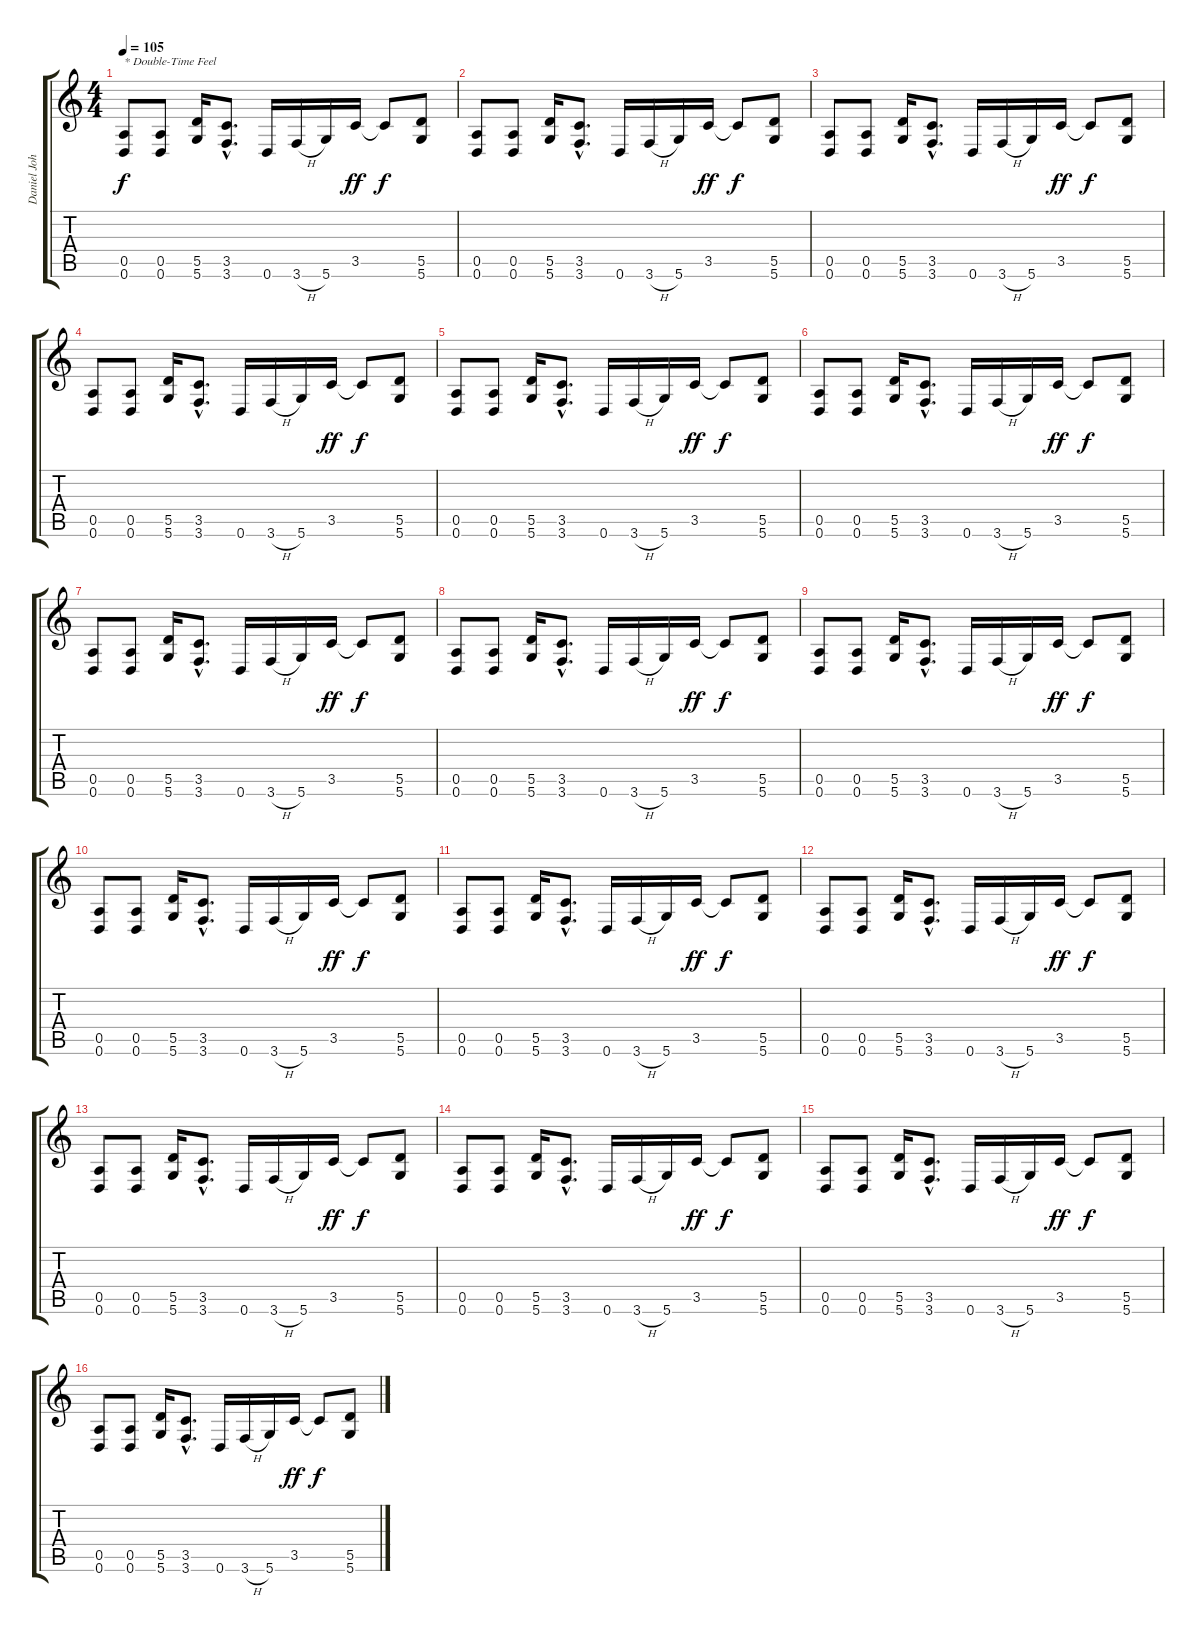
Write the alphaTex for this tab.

\track ("Daniel Johns (Gtr 1)" "Daniel Joh") {instrument distortionguitar}
\staff {score tabs}
\tuning (E4 B3 G3 D3 A2 D2) {hide}
\ts (4 4)
\tempo 105
\clef g2
\ks c
(0.5 0.6).8{txt "* Double-Time Feel" dy f} (0.5 0.6).8 (5.5 5.6).16 (3.5{hac} 3.6{hac}).8{d} 0.6.16 3.6{h}.16 5.6.16 3.5.16{dy ff} 3.5{t}.8{dy f} (5.5 5.6).8 |
(0.5 0.6).8 (0.5 0.6).8 (5.5 5.6).16 (3.5{hac} 3.6{hac}).8{d} 0.6.16 3.6{h}.16 5.6.16 3.5.16{dy ff} 3.5{t}.8{dy f} (5.5 5.6).8 |
(0.5 0.6).8 (0.5 0.6).8 (5.5 5.6).16 (3.5{hac} 3.6{hac}).8{d} 0.6.16 3.6{h}.16 5.6.16 3.5.16{dy ff} 3.5{t}.8{dy f} (5.5 5.6).8 |
(0.5 0.6).8 (0.5 0.6).8 (5.5 5.6).16 (3.5{hac} 3.6{hac}).8{d} 0.6.16 3.6{h}.16 5.6.16 3.5.16{dy ff} 3.5{t}.8{dy f} (5.5 5.6).8 |
(0.5 0.6).8 (0.5 0.6).8 (5.5 5.6).16 (3.5{hac} 3.6{hac}).8{d} 0.6.16 3.6{h}.16 5.6.16 3.5.16{dy ff} 3.5{t}.8{dy f} (5.5 5.6).8 |
(0.5 0.6).8 (0.5 0.6).8 (5.5 5.6).16 (3.5{hac} 3.6{hac}).8{d} 0.6.16 3.6{h}.16 5.6.16 3.5.16{dy ff} 3.5{t}.8{dy f} (5.5 5.6).8 |
(0.5 0.6).8 (0.5 0.6).8 (5.5 5.6).16 (3.5{hac} 3.6{hac}).8{d} 0.6.16 3.6{h}.16 5.6.16 3.5.16{dy ff} 3.5{t}.8{dy f} (5.5 5.6).8 |
(0.5 0.6).8 (0.5 0.6).8 (5.5 5.6).16 (3.5{hac} 3.6{hac}).8{d} 0.6.16 3.6{h}.16 5.6.16 3.5.16{dy ff} 3.5{t}.8{dy f} (5.5 5.6).8 |
(0.5 0.6).8 (0.5 0.6).8 (5.5 5.6).16 (3.5{hac} 3.6{hac}).8{d} 0.6.16 3.6{h}.16 5.6.16 3.5.16{dy ff} 3.5{t}.8{dy f} (5.5 5.6).8 |
(0.5 0.6).8 (0.5 0.6).8 (5.5 5.6).16 (3.5{hac} 3.6{hac}).8{d} 0.6.16 3.6{h}.16 5.6.16 3.5.16{dy ff} 3.5{t}.8{dy f} (5.5 5.6).8 |
(0.5 0.6).8 (0.5 0.6).8 (5.5 5.6).16 (3.5{hac} 3.6{hac}).8{d} 0.6.16 3.6{h}.16 5.6.16 3.5.16{dy ff} 3.5{t}.8{dy f} (5.5 5.6).8 |
(0.5 0.6).8 (0.5 0.6).8 (5.5 5.6).16 (3.5{hac} 3.6{hac}).8{d} 0.6.16 3.6{h}.16 5.6.16 3.5.16{dy ff} 3.5{t}.8{dy f} (5.5 5.6).8 |
(0.5 0.6).8 (0.5 0.6).8 (5.5 5.6).16 (3.5{hac} 3.6{hac}).8{d} 0.6.16 3.6{h}.16 5.6.16 3.5.16{dy ff} 3.5{t}.8{dy f} (5.5 5.6).8 |
(0.5 0.6).8 (0.5 0.6).8 (5.5 5.6).16 (3.5{hac} 3.6{hac}).8{d} 0.6.16 3.6{h}.16 5.6.16 3.5.16{dy ff} 3.5{t}.8{dy f} (5.5 5.6).8 |
(0.5 0.6).8 (0.5 0.6).8 (5.5 5.6).16 (3.5{hac} 3.6{hac}).8{d} 0.6.16 3.6{h}.16 5.6.16 3.5.16{dy ff} 3.5{t}.8{dy f} (5.5 5.6).8 |
(0.5 0.6).8 (0.5 0.6).8 (5.5 5.6).16 (3.5{hac} 3.6{hac}).8{d} 0.6.16 3.6{h}.16 5.6.16 3.5.16{dy ff} 3.5{t}.8{dy f} (5.5 5.6).8
